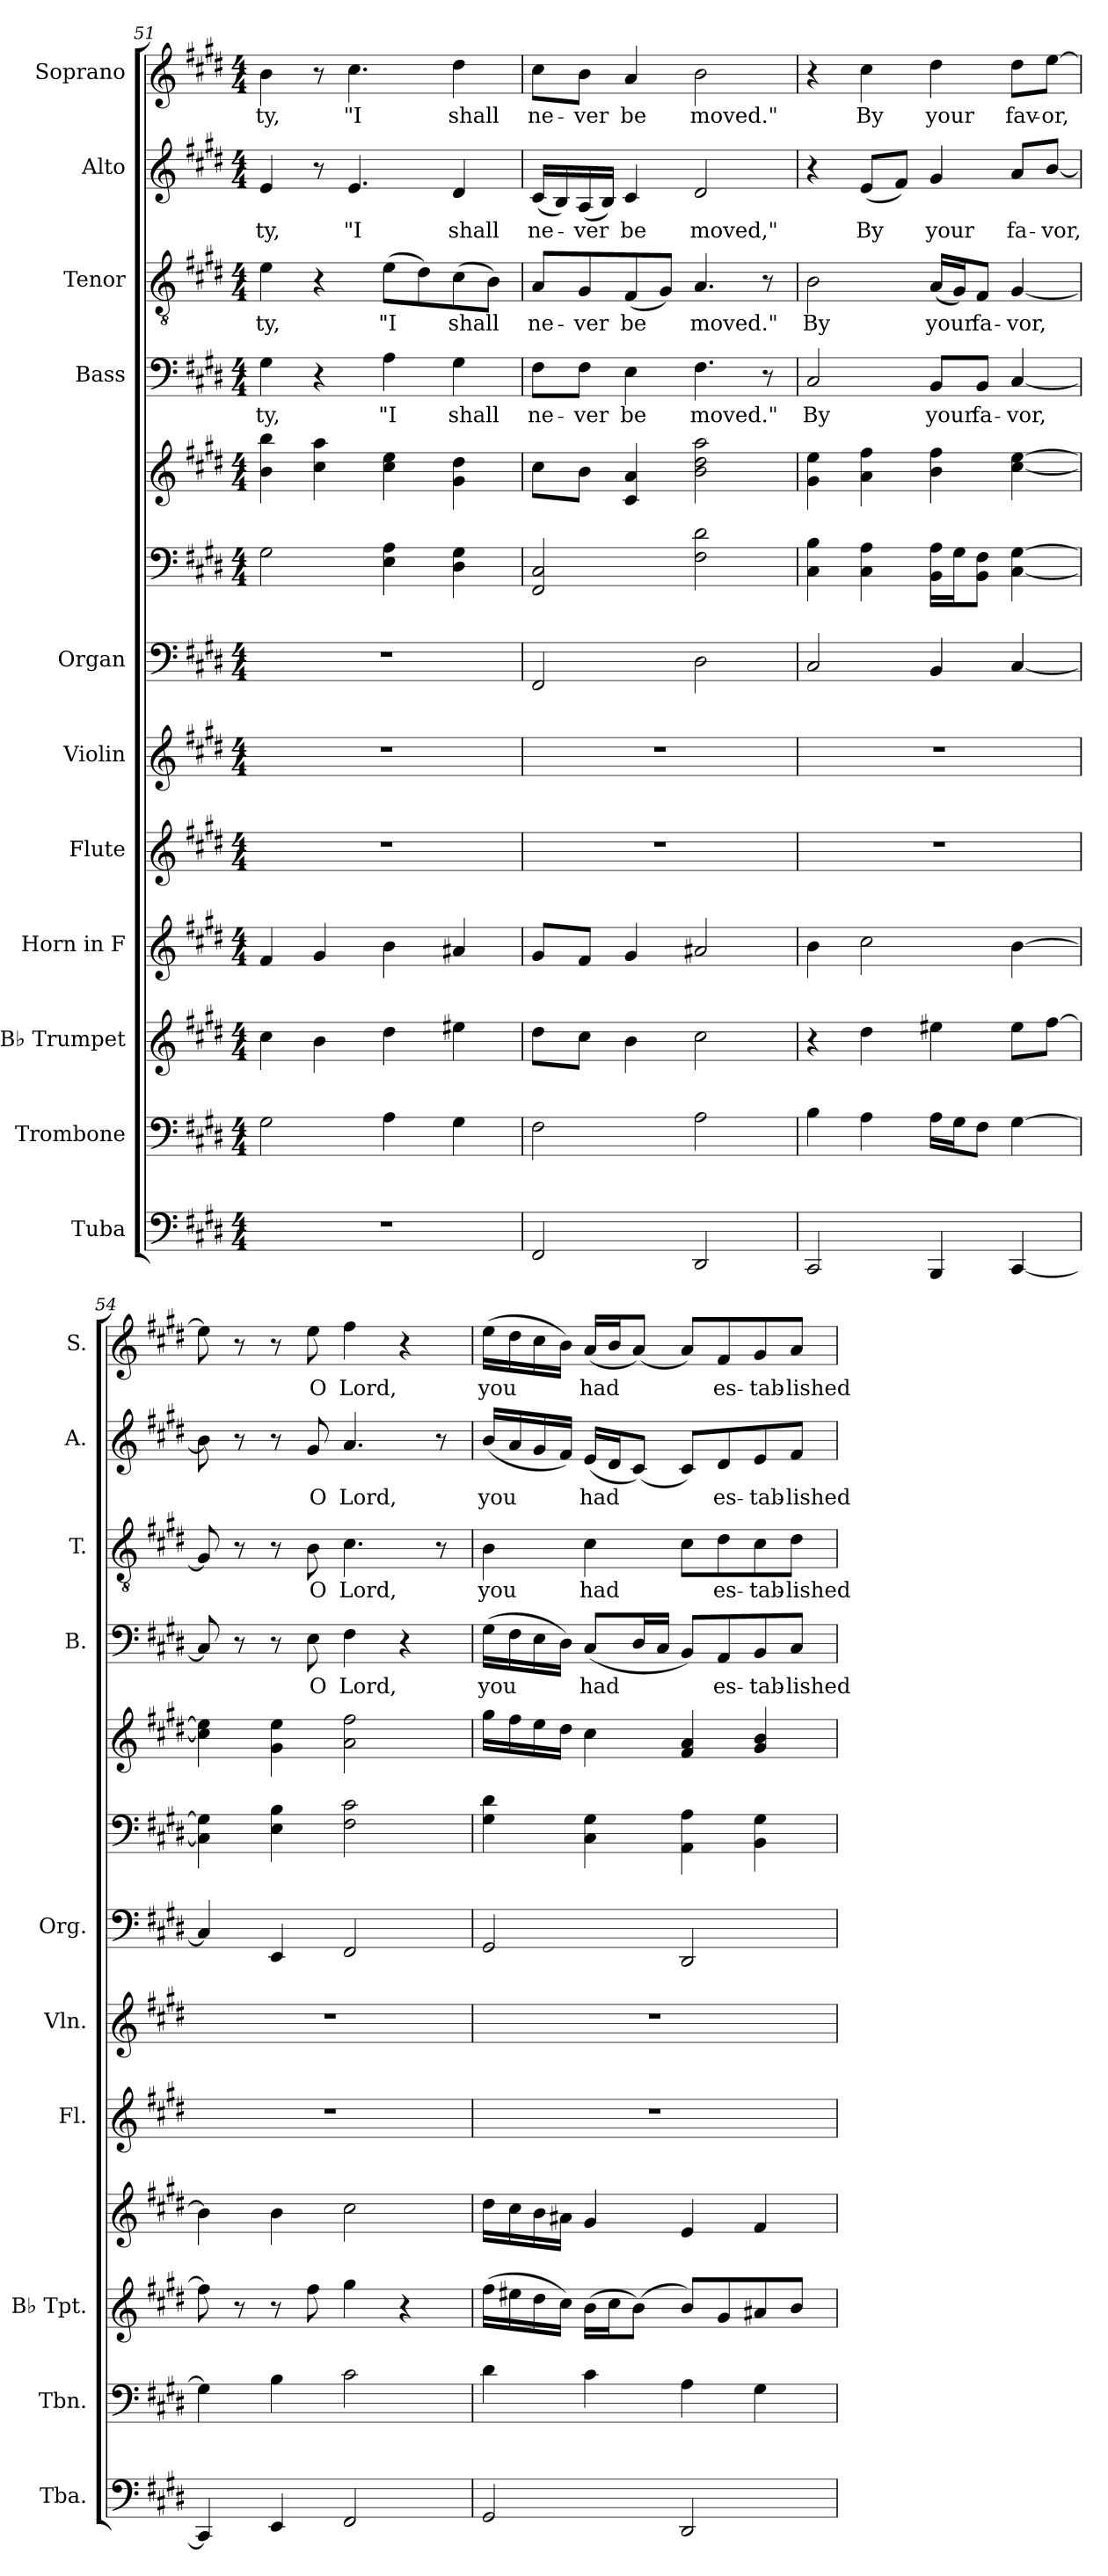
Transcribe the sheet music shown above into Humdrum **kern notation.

**kern	**kern	**kern	**kern	**kern	**kern	**kern	**kern	**kern	**kern	**text	**kern	**text	**kern	**text	**kern	**text
*part11	*part10	*part9	*part8	*part7	*part6	*part5	*part5	*part5	*part4	*part4	*part3	*part3	*part2	*part2	*part1	*part1
*staff13	*staff12	*staff11	*staff10	*staff9	*staff8	*staff7	*staff6	*staff5	*staff4	*staff4	*staff3	*staff3	*staff2	*staff2	*staff1	*staff1
*I"Tuba	*I"Trombone	*I"B♭ Trumpet	*I"Horn in F	*I"Flute	*I"Violin	*I"Organ	*	*	*I"Bass	*	*I"Tenor	*	*I"Alto	*	*I"Soprano	*
*I'Tba.	*I'Tbn.	*I'B♭ Tpt.	*	*I'Fl.	*I'Vln.	*I'Org.	*	*	*I'B.	*	*I'T.	*	*I'A.	*	*I'S.	*
*clefF4	*clefF4	*clefG2	*clefG2	*clefG2	*clefG2	*clefF4	*clefF4	*clefG2	*clefF4	*	*clefGv2	*	*clefG2	*	*clefG2	*
*	*	*ITrd1c2	*ITrd4c7	*	*	*	*	*	*	*	*	*	*	*	*	*
*k[f#c#g#d#]	*k[f#c#g#d#]	*k[f#c#]	*k[f#c#g#]	*k[f#c#g#d#]	*k[f#c#g#d#]	*k[f#c#g#d#]	*k[f#c#g#d#]	*k[f#c#g#d#]	*k[f#c#g#d#]	*	*k[f#c#g#d#]	*	*k[f#c#g#d#]	*	*k[f#c#g#d#]	*
*M4/4	*M4/4	*M4/4	*M4/4	*M4/4	*M4/4	*M4/4	*M4/4	*M4/4	*M4/4	*	*M4/4	*	*M4/4	*	*M4/4	*
=51	=51	=51	=51	=51	=51	=51	=51	=51	=51	=51	=51	=51	=51	=51	=51	=51
!	!	!	!	!	!	!	!	!	!	!LO:LY:b	!	!LO:LY:b	!	!LO:LY:b	!	!LO:LY:b
1r	2G#\	4b\	4B/	1r	1r	1r	2G#\	4b\ 4bb\	4G#\	-ty,	4e\	-ty,	4e/	-ty,	4b\	-ty,
.	.	4a\	4c#/	.	.	.	.	4cc#\ 4aa\	4r	.	4r	.	8r	.	8r	.
!	!	!	!	!	!	!	!	!	!	!	!	!	!	!LO:LY:b	!	!LO:LY:b
.	.	.	.	.	.	.	.	.	.	.	.	.	4.e/	"I	4.cc#\	"I
!	!	!	!	!	!	!	!	!	!	!LO:LY:b	!	!LO:LY:b	!	!	!	!
.	4A\	4cc#\	4e\	.	.	.	4E\ 4A\	4cc#\ 4ee\	4A\	"I	(>8e\L	"I	.	.	.	.
.	.	.	.	.	.	.	.	.	.	.	8d#\)	.	.	.	.	.
!	!	!	!	!	!	!	!	!	!	!LO:LY:b	!	!LO:LY:b	!	!LO:LY:b	!	!LO:LY:b
.	4G#\	4dd#X\	4d#X/	.	.	.	4D#\ 4G#\	4g#\ 4dd#\	4G#\	shall	(>8c#\	shall	4d#/	shall	4dd#\	shall
.	.	.	.	.	.	.	.	.	.	.	8B\J)	.	.	.	.	.
!!LO:PB:g=z
=52	=52	=52	=52	=52	=52	=52	=52	=52	=52	=52	=52	=52	=52	=52	=52	=52
!	!	!	!	!	!	!	!	!	!	!LO:LY:b	!	!LO:LY:b	!	!LO:LY:b	!	!LO:LY:b
2FF#/	2F#\	8cc#\L	8c#/L	1r	1r	2FF#/	2FF#/ 2C#/	8cc#\L	8F#\L	ne-	8A/L	ne-	(<16c#/LL	ne-	8cc#\L	ne-
.	.	.	.	.	.	.	.	.	.	.	.	.	16B/)	.	.	.
!	!	!	!	!	!	!	!	!	!	!LO:LY:b	!	!LO:LY:b	!	!LO:LY:b	!	!LO:LY:b
.	.	8b\J	8B/J	.	.	.	.	8b\J	8F#\J	-ver	8G#/	-ver	(<16A/	ver	8b\J	-ver
.	.	.	.	.	.	.	.	.	.	.	.	.	16B/JJ)	.	.	.
!	!	!	!	!	!	!	!	!	!	!LO:LY:b	!	!LO:LY:b	!	!LO:LY:b	!	!LO:LY:b
.	.	4a\	4c#/	.	.	.	.	4c#/ 4a/	4E\	be	(<8F#/	be	4c#/	be	4a/	be
.	.	.	.	.	.	.	.	.	.	.	8G#/J)	.	.	.	.	.
!	!	!	!	!	!	!	!	!	!	!LO:LY:b	!	!LO:LY:b	!	!LO:LY:b	!	!LO:LY:b
2DD#/	2A\	2b\	2d#X/	.	.	2D#\	2F#\ 2d#\	2b\ 2dd#\ 2aa\	4.F#\	moved."	4.A/	moved."	2d#/	moved,"	2b\	moved."
.	.	.	.	.	.	.	.	.	8r	.	8r	.	.	.	.	.
=53	=53	=53	=53	=53	=53	=53	=53	=53	=53	=53	=53	=53	=53	=53	=53	=53
!	!	!	!	!	!	!	!	!	!	!LO:LY:b	!	!LO:LY:b	!	!	!	!
2CC#/	4B\	4r	4e\	1r	1r	2C#/	4C#\ 4B\	4g#\ 4ee\	2C#/	By	2B\	By	4r	.	4r	.
!	!	!	!	!	!	!	!	!	!	!	!	!	!	!LO:LY:b	!	!LO:LY:b
.	4A\	4cc#\	2f#\	.	.	.	4C#\ 4A\	4a\ 4ff#\	.	.	.	.	(<8e/L	By	4cc#\	By
.	.	.	.	.	.	.	.	.	.	.	.	.	8f#/J)	.	.	.
!	!	!	!	!	!	!	!	!	!	!LO:LY:b	!	!LO:LY:b	!	!LO:LY:b	!	!LO:LY:b
4BBB/	16A\LL	4dd#X\	.	.	.	4BB/	16BB\ 16A\LL	4b\ 4ff#\	8BB/L	your	(<16A/LL	your	4g#/	your	4dd#\	your
.	16G#\J	.	.	.	.	.	16G#\J	.	.	.	16G#/J)	.	.	.	.	.
!	!	!	!	!	!	!	!	!	!	!LO:LY:b	!	!LO:LY:b	!	!	!	!
.	8F#\J	.	.	.	.	.	8BB\ 8F#\J	.	8BB/J	fa-	8F#/J	fa-	.	.	.	.
!	!	!	!	!	!	!	!	!	!	!LO:LY:b	!	!LO:LY:b	!	!LO:LY:b	!	!LO:LY:b
[4CC#/	[4G#\	8dd#\L	[4e\	.	.	[4C#/	[4C#\ [4G#\	[4cc#\ [4ee\	[4C#/	-vor,	[4G#/	-vor,	8a/L	fa-	8dd#\L	fav-
!	!	!	!	!	!	!	!	!	!	!	!	!	!	!LO:LY:b	!	!LO:LY:b
.	.	[8ee\J	.	.	.	.	.	.	.	.	.	.	[8b/J	-vor,	[8ee\J	-or,
=54	=54	=54	=54	=54	=54	=54	=54	=54	=54	=54	=54	=54	=54	=54	=54	=54
4CC#/]	4G#\]	8ee\]	4e\]	1r	1r	4C#/]	4C#\] 4G#\]	4cc#\] 4ee\]	8C#/]	.	8G#/]	.	8b\]	.	8ee\]	.
.	.	8r	.	.	.	.	.	.	8r	.	8r	.	8r	.	8r	.
4EE/	4B\	8r	4e\	.	.	4EE/	4E\ 4B\	4g#\ 4ee\	8r	.	8r	.	8r	.	8r	.
!	!	!	!	!	!	!	!	!	!	!LO:LY:b	!	!LO:LY:b	!	!LO:LY:b	!	!LO:LY:b
.	.	8ee\	.	.	.	.	.	.	8E\	O	8B\	O	8g#/	O	8ee\	O
!	!	!	!	!	!	!	!	!	!	!LO:LY:b	!	!LO:LY:b	!	!LO:LY:b	!	!LO:LY:b
2FF#/	2c#\	4ff#\	2f#\	.	.	2FF#/	2F#\ 2c#\	2a\ 2ff#\	4F#\	Lord,	4.c#\	Lord,	4.a/	Lord,	4ff#\	Lord,
.	.	4r	.	.	.	.	.	.	4r	.	.	.	.	.	4r	.
.	.	.	.	.	.	.	.	.	.	.	8r	.	8r	.	.	.
!!LO:PB:g=z
=55	=55	=55	=55	=55	=55	=55	=55	=55	=55	=55	=55	=55	=55	=55	=55	=55
!	!	!	!	!	!	!	!	!	!	!LO:LY:b	!	!LO:LY:b	!	!LO:LY:b	!	!LO:LY:b
2GG#/	4d#\	(>16ee\LL	16g#\LL	1r	1r	2GG#/	4G#\ 4d#\	16gg#\LL	(>16G#\LL	you	4B\	you	(<16b/LL	you	(>16ee\LL	you
.	.	16dd#X\	16f#\	.	.	.	.	16ff#\	16F#\	.	.	.	16a/	.	16dd#\	.
.	.	16cc#\	16e\	.	.	.	.	16ee\	16E\	.	.	.	16g#/	.	16cc#\	.
.	.	16b\JJ)	16d#X\JJ	.	.	.	.	16dd#\JJ	16D#\JJ)	.	.	.	16f#/JJ)	.	16b\JJ)	.
!	!	!	!	!	!	!	!	!	!	!LO:LY:b	!	!LO:LY:b	!	!LO:LY:b	!	!LO:LY:b
.	4c#\	(>16a\LL	4c#/	.	.	.	4C#\ 4G#\	4cc#\	(<8C#/L	had	4c#\	had	(<16e/LL	had	(<16a/LL	had
.	.	16b\J	.	.	.	.	.	.	.	.	.	.	16d#/J	.	16b/J	.
.	.	(>8a\J)	.	.	.	.	.	.	16D#/L	.	.	.	(<8c#/J)	.	(<8a/J)	.
.	.	.	.	.	.	.	.	.	16C#/JJ	.	.	.	.	.	.	.
2DD#/	4A\	8a/L)	4A/	.	.	2DD#/	4AA\ 4A\	4f#/ 4a/	8BB/L)	.	8c#\L	.	8c#/L)	.	8a/L)	.
!	!	!	!	!	!	!	!	!	!	!LO:LY:b	!	!LO:LY:b	!	!LO:LY:b	!	!LO:LY:b
.	.	8f#/	.	.	.	.	.	.	8AA/	es-	8d#\	es-	8d#/	es-	8f#/	es-
!	!	!	!	!	!	!	!	!	!	!LO:LY:b	!	!LO:LY:b	!	!LO:LY:b	!	!LO:LY:b
.	4G#\	8g#X/	4B/	.	.	.	4BB\ 4G#\	4g#/ 4b/	8BB/	-tab-	8c#\	-tab-	8e/	-tab-	8g#/	-tab-
!	!	!	!	!	!	!	!	!	!	!LO:LY:b	!	!LO:LY:b	!	!LO:LY:b	!	!LO:LY:b
.	.	8a/J	.	.	.	.	.	.	8C#/J	-lished	8d#\J	-lished	8f#/J	-lished	8a/J	-lished
=	=	=	=	=	=	=	=	=	=	=	=	=	=	=	=	=
*-	*-	*-	*-	*-	*-	*-	*-	*-	*-	*-	*-	*-	*-	*-	*-	*-
